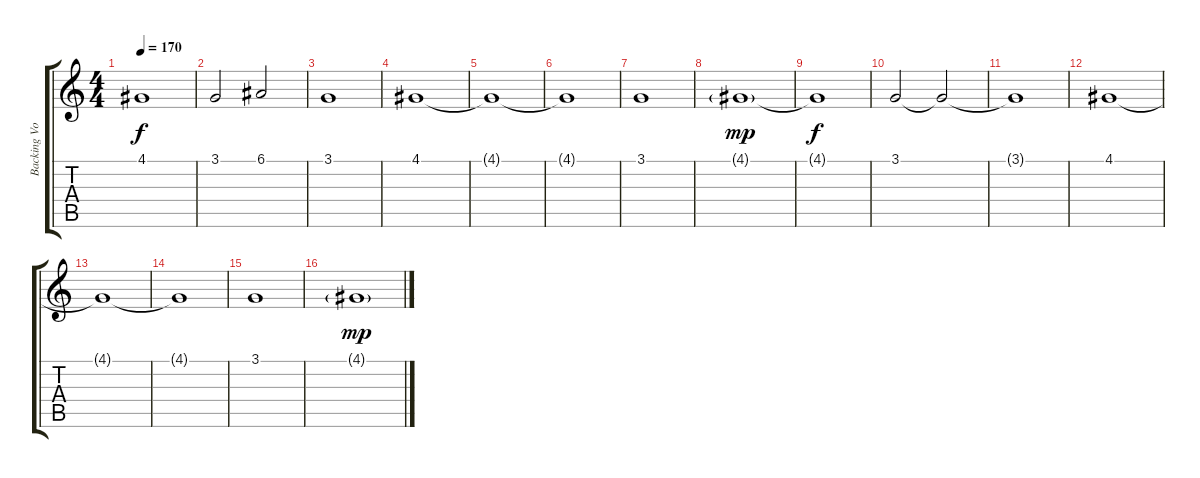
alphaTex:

\track ("Backing Vocals" "Backing Vo") {instrument clarinet}
\staff {score tabs}
\tuning (E4 B3 G3 D3 A2 E2) {hide}
\ts (4 4)
\tempo 170
\clef g2
\ks c
4.1{t}.1{dy f} |
3.1.2 6.1.2 |
3.1.1 |
4.1.1 |
4.1{t}.1 |
4.1{t}.1 |
3.1.1 |
4.1{g}.1{dy mp volume 11} |
4.1{t}.1{dy f} |
3.1.2 3.1{t}.2 |
3.1{t}.1 |
4.1.1 |
4.1{t}.1 |
4.1{t}.1 |
3.1.1 |
4.1{g}.1{dy mp volume 11}
